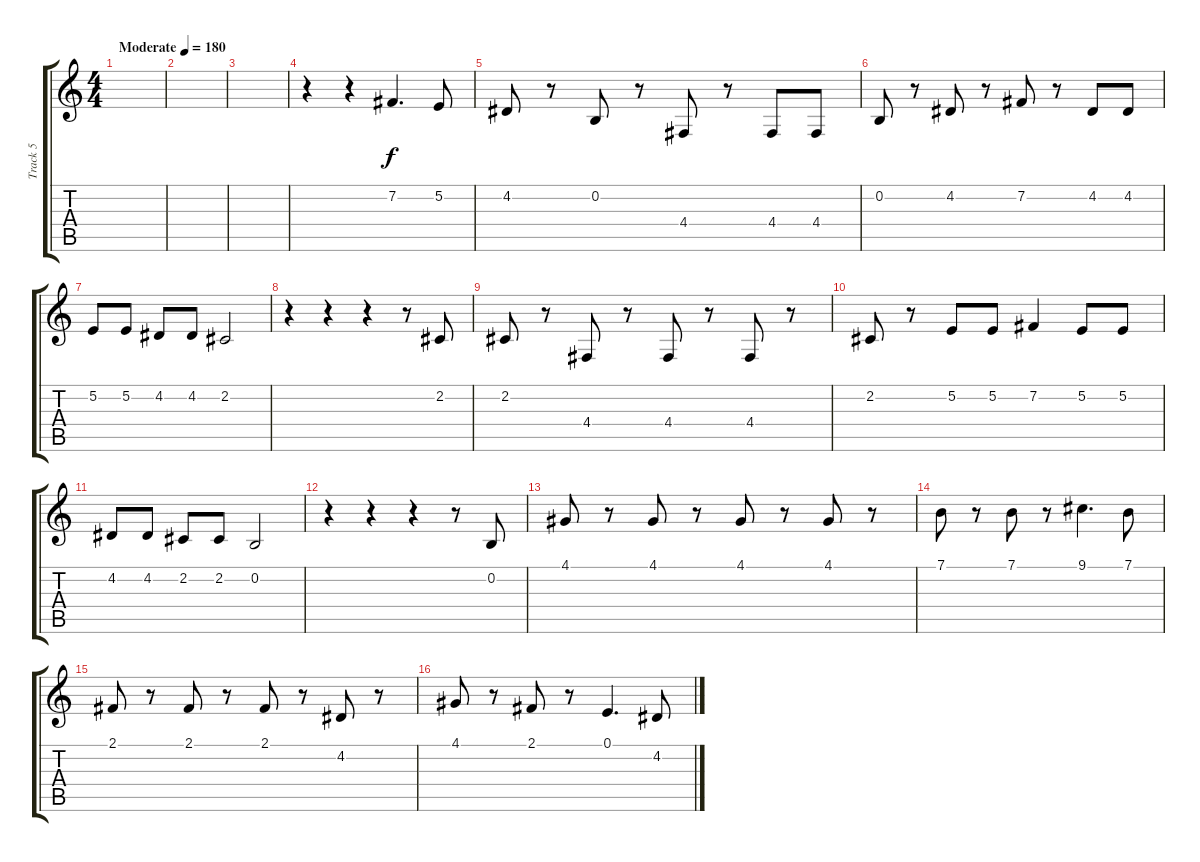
\track ("Track 5" "Track 5") {instrument lead6voice}
\staff {score tabs}
\tuning (E4 B3 G3 D3 A2 E2) {hide}
\ts (4 4)
\tempo (180 "Moderate")
\clef g2
\ks c
|
|
|
r.4 r.4 7.2.4{d} 5.2.8 |
4.2.8 r.8 0.2.8 r.8 4.4.8 r.8 4.4.8 4.4.8 |
0.2.8 r.8 4.2.8 r.8 7.2.8 r.8 4.2.8 4.2.8 |
5.2.8 5.2.8 4.2.8 4.2.8 2.2.2 |
r.4 r.4 r.4 r.8 2.2.8 |
2.2.8 r.8 4.4.8 r.8 4.4.8 r.8 4.4.8 r.8 |
2.2.8 r.8 5.2.8 5.2.8 7.2.4 5.2.8 5.2.8 |
4.2.8 4.2.8 2.2.8 2.2.8 0.2.2 |
r.4 r.4 r.4 r.8 0.2.8 |
4.1.8 r.8 4.1.8 r.8 4.1.8 r.8 4.1.8 r.8 |
7.1.8 r.8 7.1.8 r.8 9.1.4{d} 7.1.8 |
2.1.8 r.8 2.1.8 r.8 2.1.8 r.8 4.2.8 r.8 |
4.1.8 r.8 2.1.8 r.8 0.1.4{d} 4.2.8
